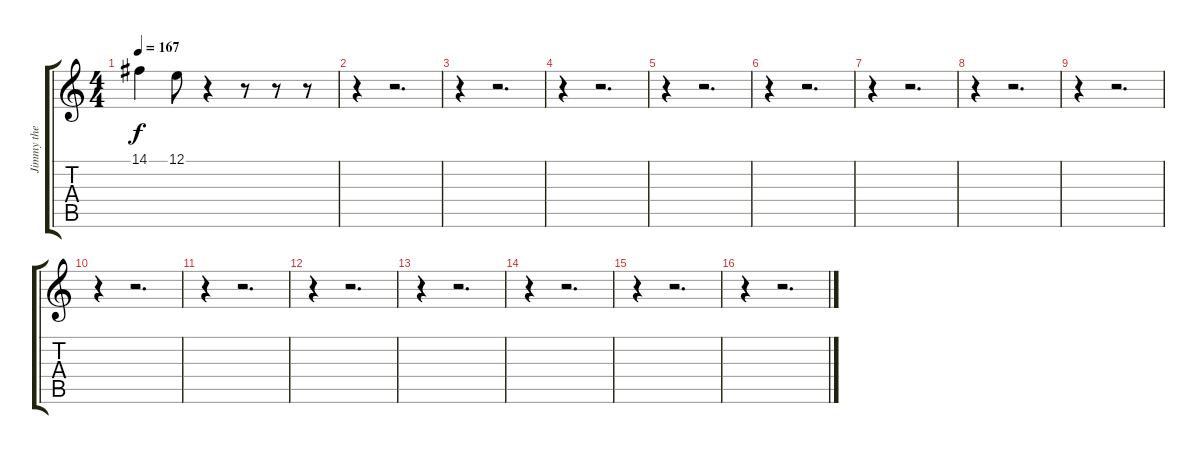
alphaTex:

\track ("Jimmy the Robot (Synth Setting)" "Jimmy the ") {instrument lead5charang}
\staff {score tabs}
\tuning (E4 B3 G3 D3 A2 E2) {hide}
\ts (4 4)
\tempo 167
\clef g2
\ks c
14.1.4{dy f} 12.1.8 r.4 r.8 r.8 r.8 |
r.4 r.2{d} |
r.4 r.2{d} |
r.4 r.2{d} |
r.4 r.2{d} |
r.4 r.2{d} |
r.4 r.2{d} |
r.4 r.2{d} |
r.4 r.2{d} |
r.4 r.2{d} |
r.4 r.2{d} |
r.4 r.2{d} |
r.4 r.2{d} |
r.4 r.2{d} |
r.4 r.2{d} |
r.4 r.2{d}
